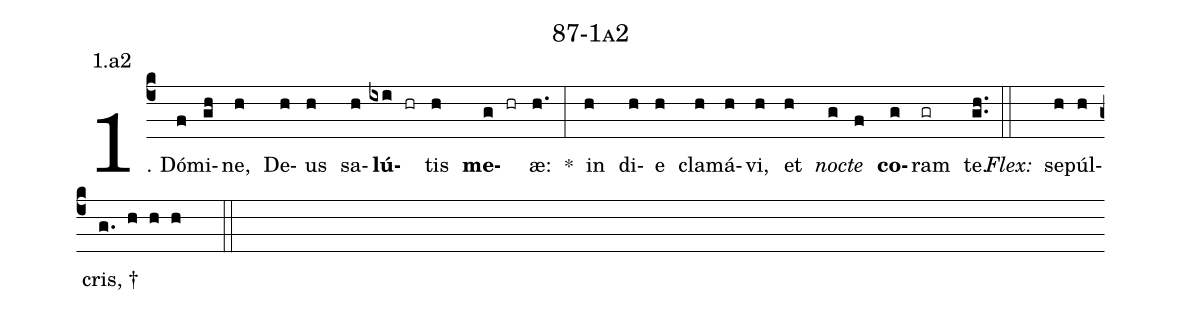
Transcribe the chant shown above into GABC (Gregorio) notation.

name: 87-1a2;
annotation: 1.a2;
%%
(c4)1. Dó(f)mi(gh)ne,(h) De(h)us(h) sa(h)<b>lú</b>(ixi hr)tis(h) <b>me</b>(g hr)æ:(h.) *(:) in(h) di(h)e(h) cla(h)má(h)vi,(h) et(h) <i>noc</i>(g)<i>te</i>(f) <b>co</b>(g)ram(gr) te.(gh..) (::)
<i>Flex:</i>()  se(h)púl(h)cris, †(g. h h h  ::)
